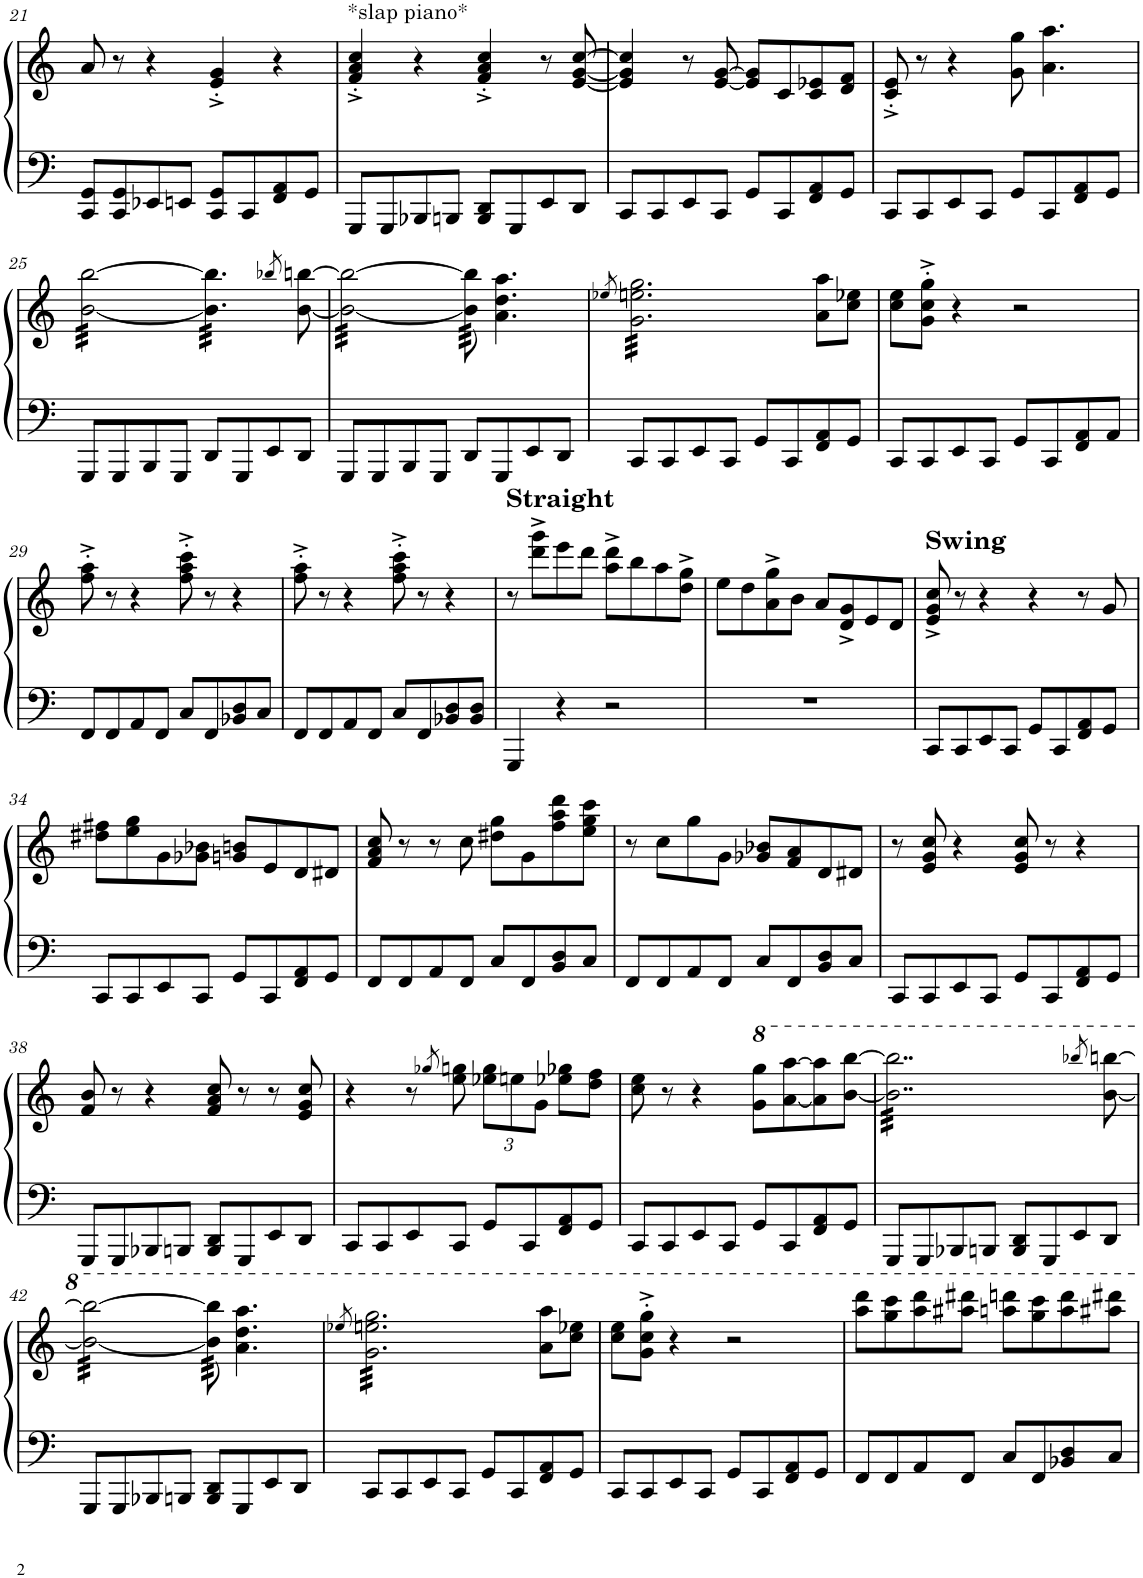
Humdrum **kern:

**kern	**kern
*part1	*part1
*staff2	*staff1
*I"Piano	*
*I'Pno.	*
!!LO:PB:g=z
*clefF4	*clefG2
*k[]	*k[]
*M4/4	*M4/4
=21	=21
8CC/ 8GG/L	8a/
8CC/ 8GG/	8r
8EE-X/	4r
8EEn/J	.
8CC/ 8GG/L	4e/'^ 4g/'^
8CC/	.
8FF/ 8AA/	4r
8GG/J	.
=22	=22
!	!LO:TX:a:t=*slap piano*
8GGG/L	4f/'^ 4a/'^ 4cc/'^
8GGG/	.
8BBB-X/	4r
8BBBn/J	.
8BBB/ 8DD/L	4f/'^ 4a/'^ 4cc/'^
8GGG/	.
8EE/	8r
8DD/J	[8e/ [8g/ [8cc/
=23	=23
8CC/L	4e/] 4g/] 4cc/]
8CC/	.
8EE/	8r
8CC/J	[8e/ [8g/
8GG/L	8e/] 8g/]L
8CC/	8c/
8FF/ 8AA/	8c/ 8e-X/
8GG/J	8d/ 8f/J
=24	=24
8CC/L	8c/'^ 8e/'^
8CC/	8r
8EE/	4r
8CC/J	.
8GG/L	8g\ 8gg\
8CC/	4.a\ 4.aa\
8FF/ 8AA/	.
8GG/J	.
!!LO:LB:g=z
=25	=25
*	*tremolo
8GGG/L	[32b\ [32bb\LLL
.	32b\ 32bb\
.	32b\ 32bb\
.	32b\ 32bb\
8GGG/	32b\ 32bb\
.	32b\ 32bb\
.	32b\ 32bb\
.	32b\ 32bb\
8BBB/	32b\ 32bb\
.	32b\ 32bb\
.	32b\ 32bb\
.	32b\ 32bb\
8GGG/J	32b\ 32bb\
.	32b\ 32bb\
.	32b\ 32bb\
.	32b\ 32bb\JJJ
8DD/L	32b\] 32bb\]LLL
.	32b\ 32bb\
.	32b\ 32bb\
.	32b\ 32bb\
8GGG/	32b\ 32bb\
.	32b\ 32bb\
.	32b\ 32bb\
.	32b\ 32bb\
8EE/	32b\ 32bb\
.	32b\ 32bb\
.	32b\ 32bb\
.	32b\ 32bb\JJJ
*	*Xtremolo
.	8qbb-X/
8DD/J	[8b\ [8bbn\
=26	=26
*	*tremolo
8GGG/L	32b\ 32bb\LLL
.	32b\ 32bb\
.	32b\ 32bb\
.	32b\ 32bb\
8GGG/	32b\ 32bb\
.	32b\ 32bb\
.	32b\ 32bb\
.	32b\ 32bb\
8BBB/	32b\ 32bb\
.	32b\ 32bb\
.	32b\ 32bb\
.	32b\ 32bb\
8GGG/J	32b\ 32bb\
.	32b\ 32bb\
.	32b\ 32bb\
.	32b\ 32bb\JJJ
8DD/L	64b\] 64bb\]
.	64b\ 64bb\
.	64b\ 64bb\
.	64b\ 64bb\
.	64b\ 64bb\
.	64b\ 64bb\
.	64b\ 64bb\
.	64b\ 64bb\
*	*Xtremolo
8GGG/	4.a\ 4.dd\ 4.aa\
8EE/	.
8DD/J	.
=27	=27
.	8qee-X/
*	*tremolo
8CC/L	32g\ 32een\ 32gg\LLL
.	32g\ 32een\ 32gg\
.	32g\ 32een\ 32gg\
.	32g\ 32een\ 32gg\
8CC/	32g\ 32een\ 32gg\
.	32g\ 32een\ 32gg\
.	32g\ 32een\ 32gg\
.	32g\ 32een\ 32gg\
8EE/	32g\ 32een\ 32gg\
.	32g\ 32een\ 32gg\
.	32g\ 32een\ 32gg\
.	32g\ 32een\ 32gg\
8CC/J	32g\ 32een\ 32gg\
.	32g\ 32een\ 32gg\
.	32g\ 32een\ 32gg\
.	32g\ 32een\ 32gg\
8GG/L	32g\ 32een\ 32gg\
.	32g\ 32een\ 32gg\
.	32g\ 32een\ 32gg\
.	32g\ 32een\ 32gg\
8CC/	32g\ 32een\ 32gg\
.	32g\ 32een\ 32gg\
.	32g\ 32een\ 32gg\
.	32g\ 32een\ 32gg\JJJ
*	*Xtremolo
8FF/ 8AA/	8a\ 8aa\L
8GG/J	8cc\ 8ee-X\J
=28	=28
8CC/L	8cc\ 8ee\L
8CC/	8g\'^ 8cc\'^ 8gg\'^J
8EE/	4r
8CC/J	.
8GG/L	2r
8CC/	.
8FF/ 8AA/	.
8AA/J	.
!!LO:LB:g=z
=29	=29
8FF/L	8ff\'^ 8aa\'^
8FF/	8r
8AA/	4r
8FF/J	.
8C/L	8ff\'^ 8aa\'^ 8ccc\'^
8FF/	8r
8BB-X/ 8D/	4r
8C/J	.
=30	=30
8FF/L	8ff\'^ 8aa\'^
8FF/	8r
8AA/	4r
8FF/J	.
8C/L	8ff\'^ 8aa\'^ 8ccc\'^
8FF/	8r
8BB-X/ 8D/	4r
8BB-/ 8D/J	.
=31	=31
!	!LO:TX:a:B:t=Straight
4GGG/	8r
.	8ddd\^ 8ggg\^L
4r	8eee\
.	8ddd\J
2r	8aa\^ 8ddd\^L
.	8bb\
.	8aa\
.	8dd\^ 8gg\^J
=32	=32
1r	8ee\L
.	8dd\
.	8a\^ 8gg\^
.	8b\J
.	8a/L
.	8d/^ 8g/^
.	8e/
.	8d/J
=33	=33
!	!LO:TX:a:B:t=Swing
8CC/L	8e/^ 8g/^ 8cc/^
8CC/	8r
8EE/	4r
8CC/J	.
8GG/L	4r
8CC/	.
8FF/ 8AA/	8r
8GG/J	8g/
!!LO:LB:g=z
=34	=34
8CC/L	8dd#X\ 8ff#X\L
8CC/	8ee\ 8gg\
8EE/	8g\
8CC/J	8g-X\ 8b-X\J
8GG/L	8gn/ 8bn/L
8CC/	8e/
8FF/ 8AA/	8d/
8GG/J	8d#X/J
=35	=35
8FF/L	8f/ 8a/ 8cc/
8FF/	8r
8AA/	8r
8FF/J	8cc\
8C/L	8dd#X\ 8gg\L
8FF/	8g\
8BB/ 8D/	8ff\ 8aa\ 8ddd\
8C/J	8ee\ 8gg\ 8ccc\J
=36	=36
8FF/L	8r
8FF/	8cc\L
8AA/	8gg\
8FF/J	8g\J
8C/L	8g-X/ 8b-X/L
8FF/	8f/ 8a/
8BB/ 8D/	8d/
8C/J	8d#X/J
=37	=37
8CC/L	8r
8CC/	8e/ 8g/ 8cc/
8EE/	4r
8CC/J	.
8GG/L	8e/ 8g/ 8cc/
8CC/	8r
8FF/ 8AA/	4r
8GG/J	.
!!LO:LB:g=z
=38	=38
8GGG/L	8f/ 8b/
8GGG/	8r
8BBB-X/	4r
8BBBn/J	.
8BBB/ 8DD/L	8f/ 8a/ 8cc/
8GGG/	8r
8EE/	8r
8DD/J	8e/ 8g/ 8cc/
=39	=39
8CC/L	4r
8CC/	.
8EE/	8r
.	8qgg-X/
8CC/J	8ee\ 8ggn\
*	*Xbrackettup
8GG/L	12ee-X\ 12gg\L
.	12een\
8CC/	.
.	12g\J
8FF/ 8AA/	8ee-X\ 8gg-X\L
8GG/J	8dd\ 8ff\J
=40	=40
8CC/L	8cc\ 8ee\
8CC/	8r
8EE/	4r
8CC/J	.
8GG/L	8gg\ 8ggg\L
8CC/	[8aa\ [8aaa\
8FF/ 8AA/	8aa\] 8aaa\]
8GG/J	[8bb\ [8bbb\J
=41	=41
*	*tremolo
8GGG/L	32bb\] 32bbb\]LLL
.	32bb\ 32bbb\
.	32bb\ 32bbb\
.	32bb\ 32bbb\
8GGG/	32bb\ 32bbb\
.	32bb\ 32bbb\
.	32bb\ 32bbb\
.	32bb\ 32bbb\
8BBB-X/	32bb\ 32bbb\
.	32bb\ 32bbb\
.	32bb\ 32bbb\
.	32bb\ 32bbb\
8BBBn/J	32bb\ 32bbb\
.	32bb\ 32bbb\
.	32bb\ 32bbb\
.	32bb\ 32bbb\
8BBB/ 8DD/L	32bb\ 32bbb\
.	32bb\ 32bbb\
.	32bb\ 32bbb\
.	32bb\ 32bbb\
8GGG/	32bb\ 32bbb\
.	32bb\ 32bbb\
.	32bb\ 32bbb\
.	32bb\ 32bbb\
8EE/	32bb\ 32bbb\
.	32bb\ 32bbb\
.	32bb\ 32bbb\
.	32bb\ 32bbb\JJJ
*	*Xtremolo
.	8qbbb-X/
8DD/J	[8bb\ [8bbbn\
!!LO:LB:g=z
=42	=42
*	*tremolo
8GGG/L	32bb\ 32bbb\LLL
.	32bb\ 32bbb\
.	32bb\ 32bbb\
.	32bb\ 32bbb\
8GGG/	32bb\ 32bbb\
.	32bb\ 32bbb\
.	32bb\ 32bbb\
.	32bb\ 32bbb\
8BBB-X/	32bb\ 32bbb\
.	32bb\ 32bbb\
.	32bb\ 32bbb\
.	32bb\ 32bbb\
8BBBn/J	32bb\ 32bbb\
.	32bb\ 32bbb\
.	32bb\ 32bbb\
.	32bb\ 32bbb\JJJ
8BBB/ 8DD/L	64bb\] 64bbb\]
.	64bb\ 64bbb\
.	64bb\ 64bbb\
.	64bb\ 64bbb\
.	64bb\ 64bbb\
.	64bb\ 64bbb\
.	64bb\ 64bbb\
.	64bb\ 64bbb\
*	*Xtremolo
8GGG/	4.aa\ 4.ddd\ 4.aaa\
8EE/	.
8DD/J	.
=43	=43
.	8qeee-X/
*	*tremolo
8CC/L	32gg\ 32eeen\ 32ggg\LLL
.	32gg\ 32eeen\ 32ggg\
.	32gg\ 32eeen\ 32ggg\
.	32gg\ 32eeen\ 32ggg\
8CC/	32gg\ 32eeen\ 32ggg\
.	32gg\ 32eeen\ 32ggg\
.	32gg\ 32eeen\ 32ggg\
.	32gg\ 32eeen\ 32ggg\
8EE/	32gg\ 32eeen\ 32ggg\
.	32gg\ 32eeen\ 32ggg\
.	32gg\ 32eeen\ 32ggg\
.	32gg\ 32eeen\ 32ggg\
8CC/J	32gg\ 32eeen\ 32ggg\
.	32gg\ 32eeen\ 32ggg\
.	32gg\ 32eeen\ 32ggg\
.	32gg\ 32eeen\ 32ggg\
8GG/L	32gg\ 32eeen\ 32ggg\
.	32gg\ 32eeen\ 32ggg\
.	32gg\ 32eeen\ 32ggg\
.	32gg\ 32eeen\ 32ggg\
8CC/	32gg\ 32eeen\ 32ggg\
.	32gg\ 32eeen\ 32ggg\
.	32gg\ 32eeen\ 32ggg\
.	32gg\ 32eeen\ 32ggg\JJJ
*	*Xtremolo
8FF/ 8AA/	8aa\ 8aaa\L
8GG/J	8ccc\ 8eee-X\J
=44	=44
8CC/L	8ccc\ 8eee\L
8CC/	8gg\'^ 8ccc\'^ 8ggg\'^J
8EE/	4r
8CC/J	.
8GG/L	2r
8CC/	.
8FF/ 8AA/	.
8GG/J	.
=45	=45
8FF/L	8aaa\ 8dddd\L
8FF/	8ggg\ 8cccc\
8AA/	8aaa\ 8dddd\
8FF/J	8aaa#X\ 8dddd#X\J
8C/L	8aaan\ 8ddddn\L
8FF/	8ggg\ 8cccc\
8BB-X/ 8D/	8aaa\ 8dddd\
8C/J	8aaa#X\ 8dddd#X\J
=	=
*-	*-
